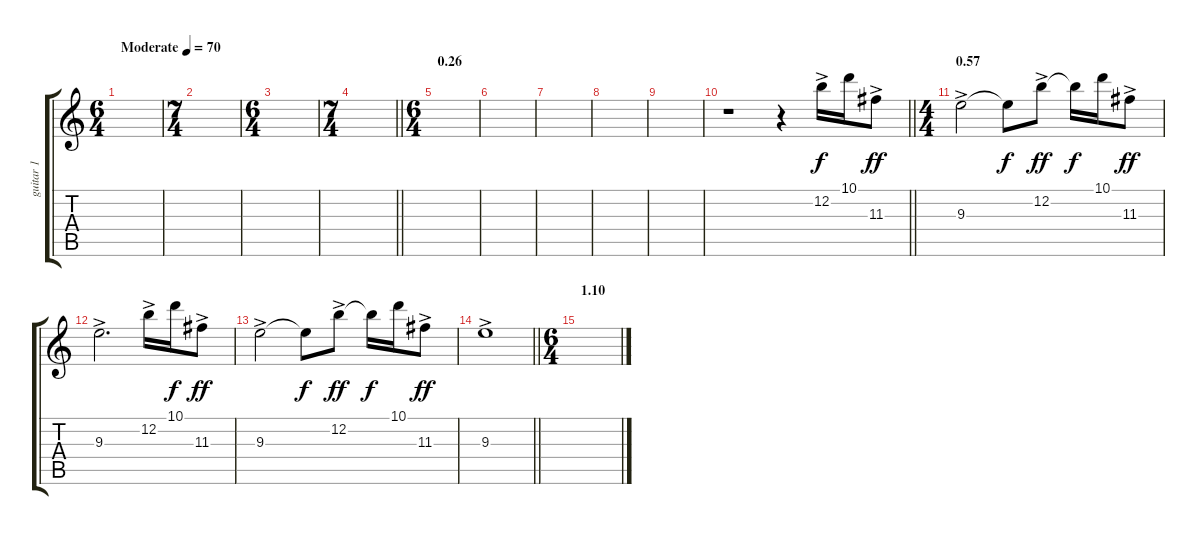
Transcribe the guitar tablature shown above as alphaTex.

\track ("guitar 1" "guitar 1") {instrument overdrivenguitar}
\staff {score tabs}
\tuning (E4 B3 G3 D3 A2 E2) {hide}
\ts (6 4)
\tempo (70 "Moderate")
\clef g2
\ks c
|
\ts (7 4)
|
\ts (6 4)
|
\ts (7 4)
\barLineRight lightlight
|
\ts (6 4)
\section ("" "0.26")
|
|
|
|
|
\barLineRight lightlight
r.1 r.4 12.2{ac}.16 10.1.16{dy f} 11.3{ac}.8{dy ff} |
\ts (4 4)
\section ("" "0.57")
9.3{ac}.2 9.3{t}.8{dy f} 12.2{ac}.8{dy ff} 12.2{t}.16{dy f} 10.1.16 11.3{ac}.8{dy ff} |
9.3{ac}.2{d} 12.2{ac}.16 10.1.16{dy f} 11.3{ac}.8{dy ff} |
9.3{ac}.2 9.3{t}.8{dy f} 12.2{ac}.8{dy ff} 12.2{t}.16{dy f} 10.1.16 11.3{ac}.8{dy ff} |
\barLineRight lightlight
9.3{ac}.1 |
\ts (6 4)
\section ("" "1.10")
